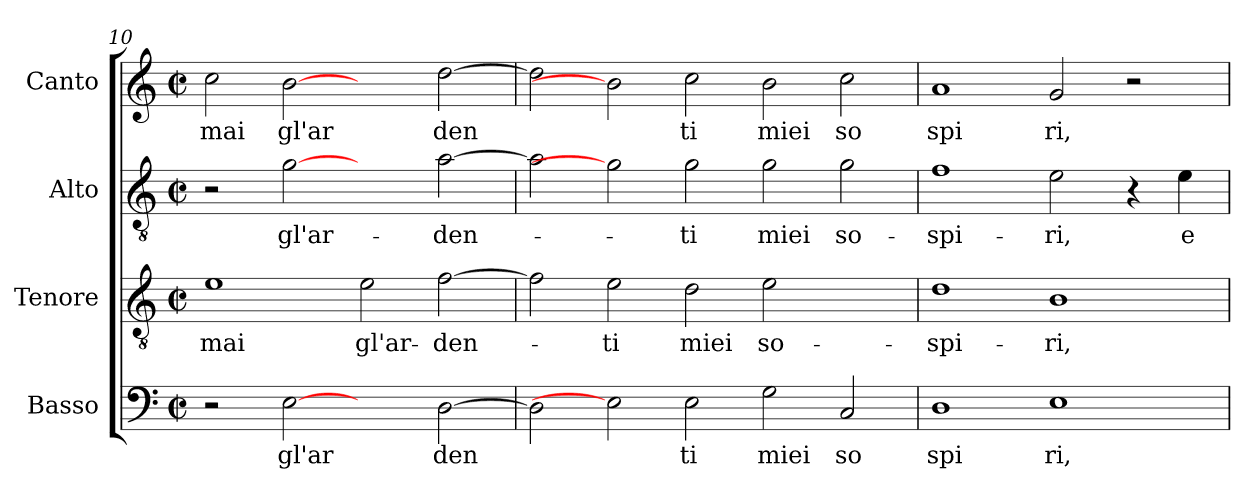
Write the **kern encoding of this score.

**kern	**text	**kern	**text	**kern	**text	**kern	**text
*part4	*part4	*part3	*part3	*part2	*part2	*part1	*part1
*staff4	*staff4	*staff3	*staff3	*staff2	*staff2	*staff1	*staff1
*I"Basso	*	*I"Tenore	*	*I"Alto	*	*I"Canto	*
*clefF4	*	*clefGv2	*	*clefGv2	*	*clefG2	*
*M2/2	*	*M2/2	*	*M2/2	*	*M2/2	*
*met(c|)	*	*met(c|)	*	*met(c|)	*	*met(c|)	*
=10	=10	=10	=10	=10	=10	=10	=10
!	!	!	!LO:LY:b:cj	!	!	!	!LO:LY:b:cj
2r	.	1e	mai	2r	.	2cc\	mai
!	!LO:LY:b:cj	!	!	!	!LO:LY:b:cj	!	!LO:LY:b:cj
[2E	gl'ar	.	.	[2g	gl'ar-	[2b	gl'ar
!	!	!	!LO:LY:b:cj	!	!	!	!
2ryy	.	2e\	gl'ar-	2ryy	.	2ryy	.
!	!LO:LY:b	!	!LO:LY:b	!	!LO:LY:b	!	!LO:LY:b
[>2D\	den	[>2f\	-den-	[>2a\	-den-	[>2dd\	den
=11	=11	=11	=11	=11	=11	=11	=11
2D\]	.	2f\]	.	2a\]	.	2dd\]	.
!	!	!	!LO:LY:b:cj	!	!	!	!
2E]	.	2e\	-ti	2g]	.	2b]	.
!	!LO:LY:b:cj	!	!LO:LY:b:cj	!	!LO:LY:b:cj	!	!LO:LY:b:cj
2E\	ti	2d\	miei	2g\	-ti	2cc\	ti
!	!LO:LY:b:cj	!	!LO:LY:b:cj	!	!LO:LY:b:cj	!	!LO:LY:b:cj
2G\	miei	2e\	so-	2g\	miei	2b\	miei
!	!LO:LY:b:cj	!	!	!	!LO:LY:b:cj	!	!LO:LY:b:cj
2C/	so	2ryy	.	2g\	so-	2cc\	so
=12	=12	=12	=12	=12	=12	=12	=12
!	!LO:LY:b:cj	!	!LO:LY:b:cj	!	!LO:LY:b:cj	!	!LO:LY:b:cj
1D	spi	1d	-spi-	1f	-spi-	1a	spi
!	!LO:LY:b:cj	!	!LO:LY:b:cj	!	!LO:LY:b:cj	!	!LO:LY:b:cj
1E	ri,	1B	-ri,	2e\	-ri,	2g/	ri,
.	.	.	.	4r	.	2r	.
!	!	!	!	!	!LO:LY:b:cj	!	!
.	.	.	.	4e\	e	.	.
=	=	=	=	=	=	=	=
*-	*-	*-	*-	*-	*-	*-	*-
